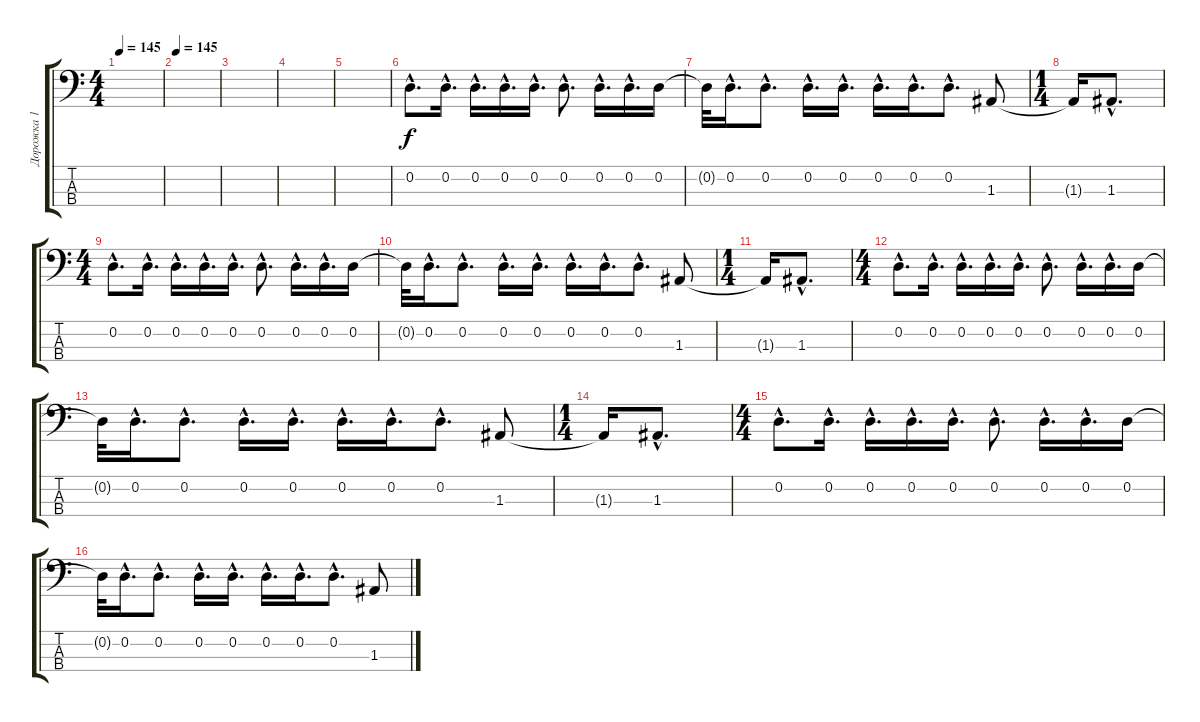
\track ("Дорожка 1" "Дорожка 1") {instrument electricbassfinger}
\staff {score tabs}
\tuning (G2 D2 A1 E1) {hide}
\ts (4 4)
\tempo 145
\clef f4
\ks c
|
\tempo 145
|
|
|
|
0.2{hac}.8{d} 0.2{hac}.16{d} 0.2{hac}.16{d} 0.2{hac}.16{d} 0.2{hac}.16{d} 0.2{hac}.8{d} 0.2{hac}.16{d} 0.2{hac}.16{d} 0.2.16 |
0.2{t}.32 0.2{hac}.16{d} 0.2{hac}.8{d} 0.2{hac}.16{d} 0.2{hac}.16{d} 0.2{hac}.16{d} 0.2{hac}.16{d} 0.2{hac}.8{d} 1.3.8 |
\ts (1 4)
1.3{t}.16 1.3{hac}.8{d} |
\ts (4 4)
0.2{hac}.8{d} 0.2{hac}.16{d} 0.2{hac}.16{d} 0.2{hac}.16{d} 0.2{hac}.16{d} 0.2{hac}.8{d} 0.2{hac}.16{d} 0.2{hac}.16{d} 0.2.16 |
0.2{t}.32 0.2{hac}.16{d} 0.2{hac}.8{d} 0.2{hac}.16{d} 0.2{hac}.16{d} 0.2{hac}.16{d} 0.2{hac}.16{d} 0.2{hac}.8{d} 1.3.8 |
\ts (1 4)
1.3{t}.16 1.3{hac}.8{d} |
\ts (4 4)
0.2{hac}.8{d} 0.2{hac}.16{d} 0.2{hac}.16{d} 0.2{hac}.16{d} 0.2{hac}.16{d} 0.2{hac}.8{d} 0.2{hac}.16{d} 0.2{hac}.16{d} 0.2.16 |
0.2{t}.32 0.2{hac}.16{d} 0.2{hac}.8{d} 0.2{hac}.16{d} 0.2{hac}.16{d} 0.2{hac}.16{d} 0.2{hac}.16{d} 0.2{hac}.8{d} 1.3.8 |
\ts (1 4)
1.3{t}.16 1.3{hac}.8{d} |
\ts (4 4)
0.2{hac}.8{d} 0.2{hac}.16{d} 0.2{hac}.16{d} 0.2{hac}.16{d} 0.2{hac}.16{d} 0.2{hac}.8{d} 0.2{hac}.16{d} 0.2{hac}.16{d} 0.2.16 |
0.2{t}.32 0.2{hac}.16{d} 0.2{hac}.8{d} 0.2{hac}.16{d} 0.2{hac}.16{d} 0.2{hac}.16{d} 0.2{hac}.16{d} 0.2{hac}.8{d} 1.3.8
